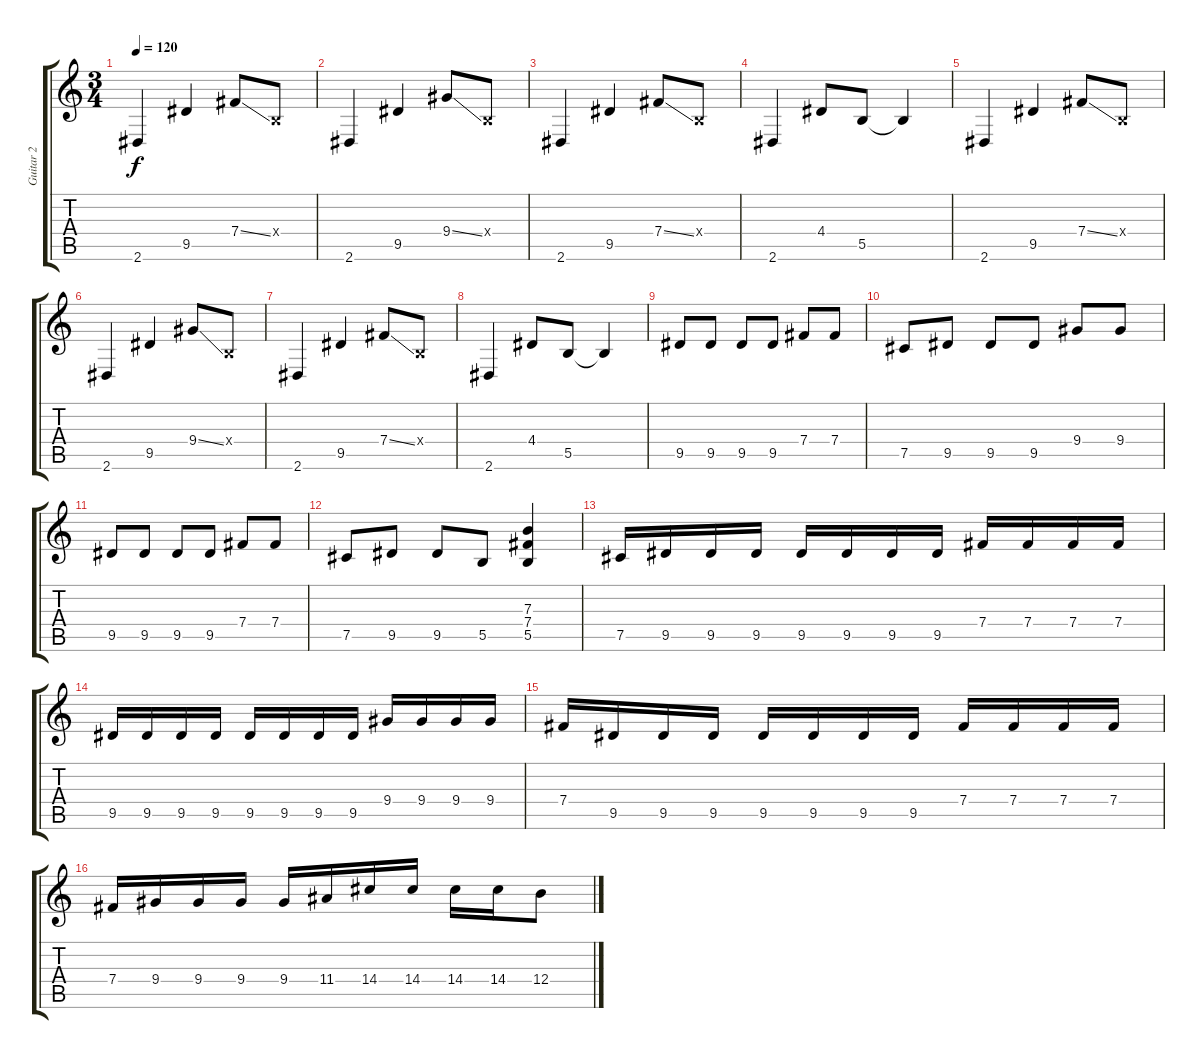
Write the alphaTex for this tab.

\track ("Guitar 2" "Guitar 2") {instrument distortionguitar}
\staff {score tabs}
\tuning (Db4 Ab3 E3 B2 Gb2 Db2) {hide}
\ts (3 4)
\tempo 120
\clef g2
\ks c
2.6.4{dy f} 9.5.4 7.4{ss}.8 0.4{x}.8 |
2.6.4 9.5.4 9.4{ss}.8 0.4{x}.8 |
2.6.4 9.5.4 7.4{ss}.8 0.4{x}.8 |
2.6.4 4.4.8 5.5.8 5.5{t}.4 |
2.6.4 9.5.4 7.4{ss}.8 0.4{x}.8 |
2.6.4 9.5.4 9.4{ss}.8 0.4{x}.8 |
2.6.4 9.5.4 7.4{ss}.8 0.4{x}.8 |
2.6.4 4.4.8 5.5.8 5.5{t}.4 |
9.5.8 9.5.8 9.5.8 9.5.8 7.4.8 7.4.8 |
7.5.8 9.5.8 9.5.8 9.5.8 9.4.8 9.4.8 |
9.5.8 9.5.8 9.5.8 9.5.8 7.4.8 7.4.8 |
7.5.8 9.5.8 9.5.8 5.5.8 (7.3 7.4 5.5).4 |
7.5.16 9.5.16 9.5.16 9.5.16 9.5.16 9.5.16 9.5.16 9.5.16 7.4.16 7.4.16 7.4.16 7.4.16 |
9.5.16 9.5.16 9.5.16 9.5.16 9.5.16 9.5.16 9.5.16 9.5.16 9.4.16 9.4.16 9.4.16 9.4.16 |
7.4.16 9.5.16 9.5.16 9.5.16 9.5.16 9.5.16 9.5.16 9.5.16 7.4.16 7.4.16 7.4.16 7.4.16 |
7.4.16 9.4.16 9.4.16 9.4.16 9.4.16 11.4.16 14.4.16 14.4.16 14.4.16 14.4.16 12.4.8
